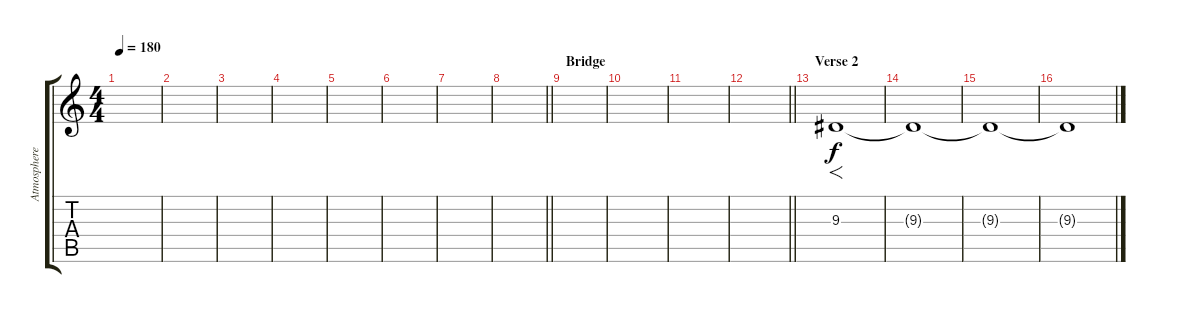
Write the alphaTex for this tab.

\track ("Atmosphere" "Atmosphere") {instrument pad5bowed}
\staff {score tabs}
\tuning (Eb4 Bb3 Gb3 Db3 Ab2 Db2) {hide}
\ts (4 4)
\tempo 180
\clef g2
\ks c
|
|
|
|
|
|
|
\barLineRight lightlight
|
\section ("" "Bridge")
|
|
|
\barLineRight lightlight
|
\section ("" "Verse 2")
9.3.1{f} |
9.3{t}.1 |
9.3{t}.1 |
9.3{t}.1
